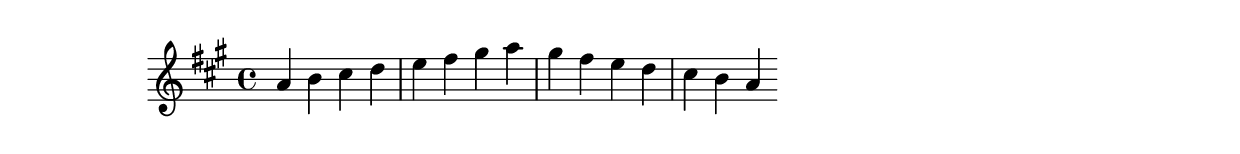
\version "2.19.83"
\language "english"
\score
{
    \context Staff = "Example_Staff"
    {
        \context Voice = "Example_Voice"
        {
            \key a \major
            a'4
            b'4
            cs''4
            d''4
            e''4
            fs''4
            gs''4
            a''4
            gs''4
            fs''4
            e''4
            d''4
            cs''4
            b'4
            a'4
        }
    }
}